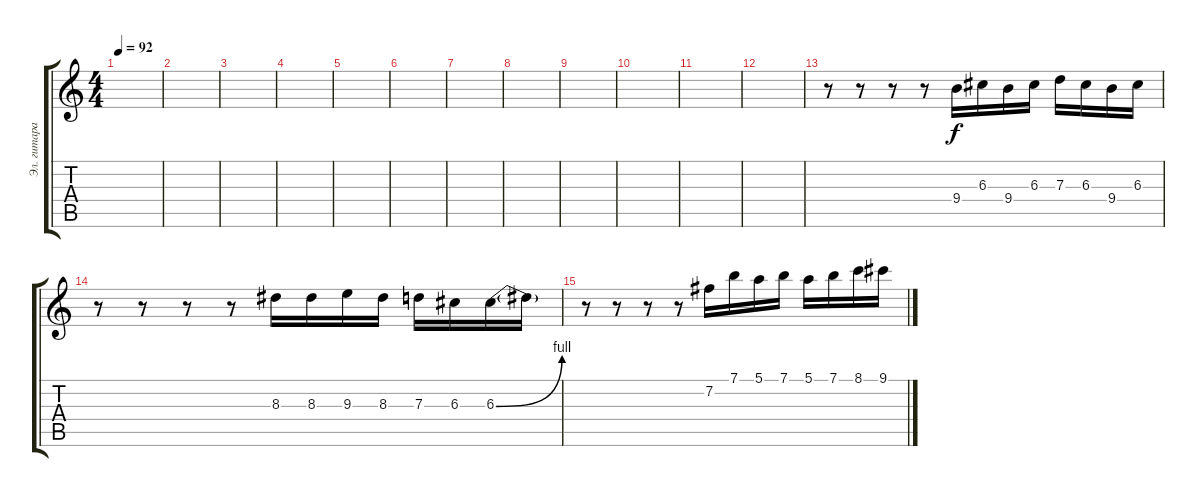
\track ("Эл. гитара" "Эл. гитара") {instrument overdrivenguitar}
\staff {score tabs}
\tuning (E4 B3 G3 D3 A2 E2) {hide}
\ts (4 4)
\tempo 92
\clef g2
\ks c
|
|
|
|
|
|
|
|
|
|
|
|
r.8 r.8 r.8 r.8 9.4.16 6.3.16 9.4.16 6.3.16 7.3.16 6.3.16 9.4.16 6.3.16 |
r.8 r.8 r.8 r.8 8.3.16 8.3.16 9.3.16 8.3.16 7.3.16 6.3.16 6.3{be (bend 0 0 60 4)}.16 6.3{t}.16 |
r.8 r.8 r.8 r.8 7.2.16 7.1.16 5.1.16 7.1.16 5.1.16 7.1.16 8.1.16 9.1.16
